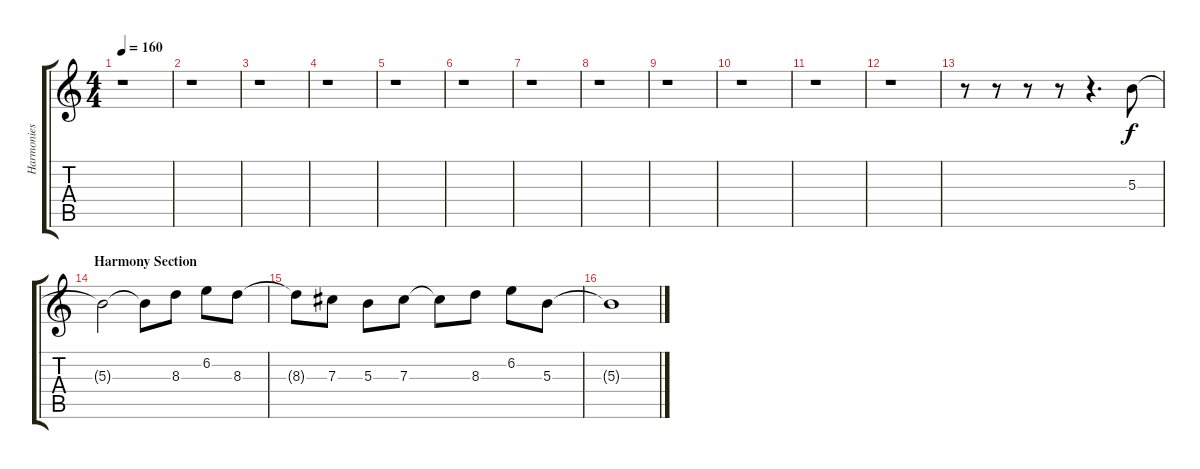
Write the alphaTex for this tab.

\track ("Harmonies" "Harmonies") {instrument distortionguitar}
\staff {score tabs}
\tuning (Eb4 Bb3 Gb3 Db3 Ab2 Eb2) {hide}
\ts (4 4)
\tempo 160
\clef g2
\ks c
r.1{dy f} |
r.1 |
r.1 |
r.1 |
r.1 |
r.1 |
r.1 |
r.1 |
r.1 |
r.1 |
r.1 |
r.1 |
r.8 r.8 r.8 r.8 r.4{d} 5.3.8 |
\section ("" "Harmony Section")
5.3{t}.2 5.3{t}.8 8.3.8 6.2.8 8.3.8 |
8.3{t}.8 7.3.8 5.3.8 7.3.8 7.3{t}.8 8.3.8 6.2.8 5.3.8 |
5.3{t}.1
